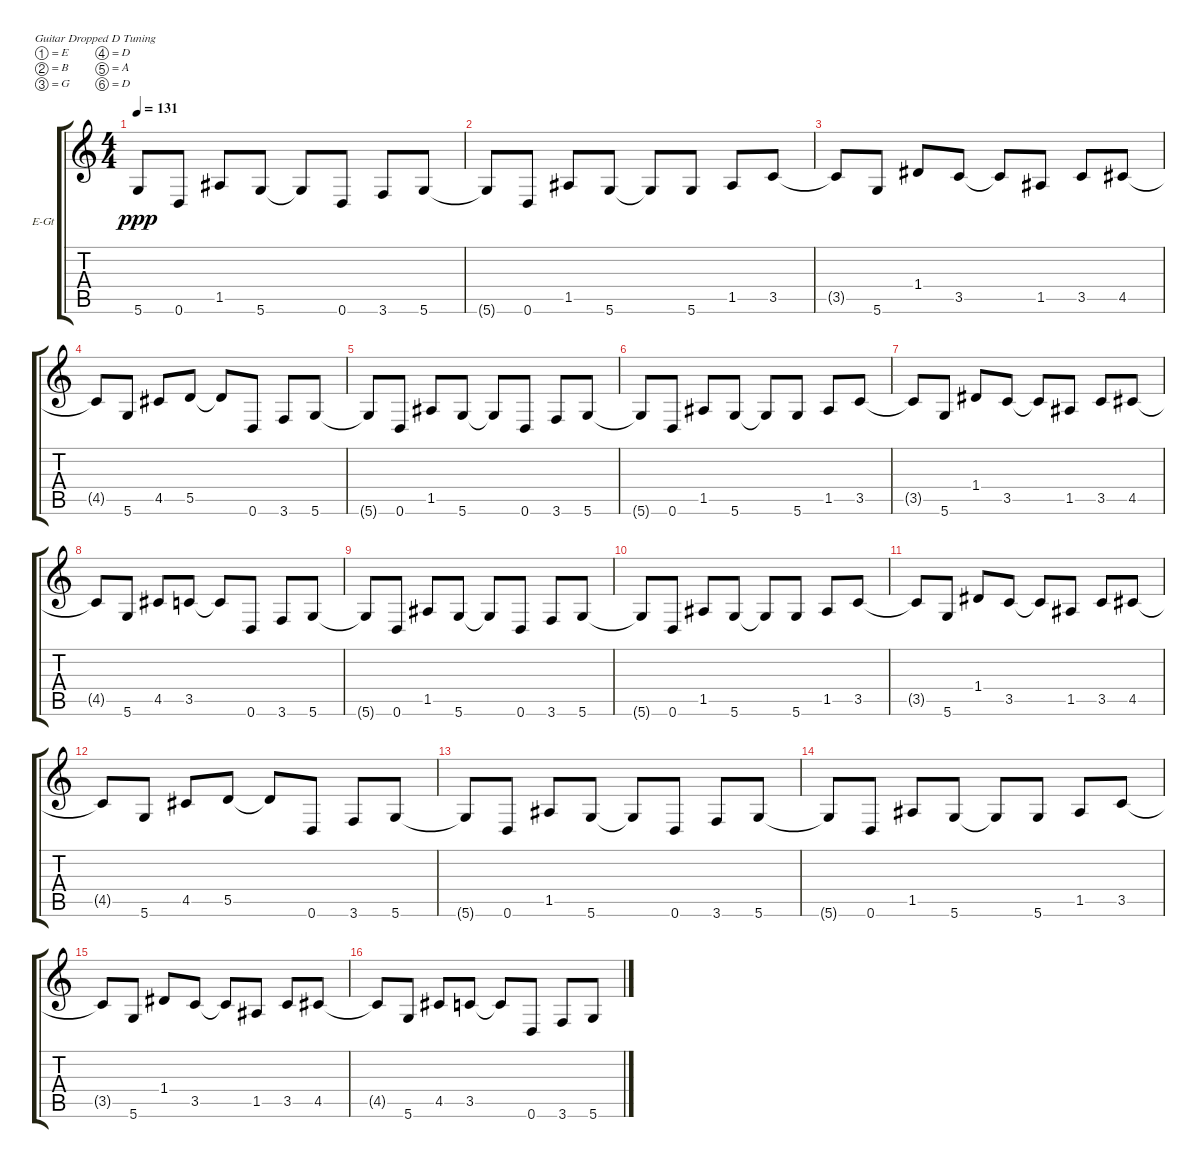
\bracketExtendMode groupsimilarinstruments
\firstSystemTrackNameOrientation horizontal
\otherSystemsTrackNameOrientation horizontal
\track ("lead" "E-Gt") {instrument acousticgrandpiano}
\staff {score tabs}
\tuning (E4 B3 G3 D3 A2 D2)
\displaytranspose 12
\ts (4 4)
\tempo 131
\clef g2
\ks c
5.6{t}.8{dy ppp} 0.6.8 1.5.8 5.6.8 5.6{t}.8 0.6.8 3.6.8 5.6.8 |
5.6{t}.8 0.6.8 1.5.8 5.6.8 5.6{t}.8 5.6.8 1.5.8 3.5.8 |
3.5{t}.8 5.6.8 1.4.8 3.5.8 3.5{t}.8 1.5.8 3.5.8 4.5.8 |
4.5{t}.8 5.6.8 4.5.8 5.5.8 5.5{t}.8 0.6.8 3.6.8 5.6.8 |
5.6{t}.8 0.6.8 1.5.8 5.6.8 5.6{t}.8 0.6.8 3.6.8 5.6.8 |
5.6{t}.8 0.6.8 1.5.8 5.6.8 5.6{t}.8 5.6.8 1.5.8 3.5.8 |
3.5{t}.8 5.6.8 1.4.8 3.5.8 3.5{t}.8 1.5.8 3.5.8 4.5.8 |
4.5{t}.8 5.6.8 4.5.8 3.5.8 3.5{t}.8 0.6.8 3.6.8 5.6.8 |
5.6{t}.8 0.6.8 1.5.8 5.6.8 5.6{t}.8 0.6.8 3.6.8 5.6.8 |
5.6{t}.8 0.6.8 1.5.8 5.6.8 5.6{t}.8 5.6.8 1.5.8 3.5.8 |
3.5{t}.8 5.6.8 1.4.8 3.5.8 3.5{t}.8 1.5.8 3.5.8 4.5.8 |
4.5{t}.8 5.6.8 4.5.8 5.5.8 5.5{t}.8 0.6.8 3.6.8 5.6.8 |
5.6{t}.8 0.6.8 1.5.8 5.6.8 5.6{t}.8 0.6.8 3.6.8 5.6.8 |
5.6{t}.8 0.6.8 1.5.8 5.6.8 5.6{t}.8 5.6.8 1.5.8 3.5.8 |
3.5{t}.8 5.6.8 1.4.8 3.5.8 3.5{t}.8 1.5.8 3.5.8 4.5.8 |
4.5{t}.8 5.6.8 4.5.8 3.5.8 3.5{t}.8 0.6.8 3.6.8 5.6.8
